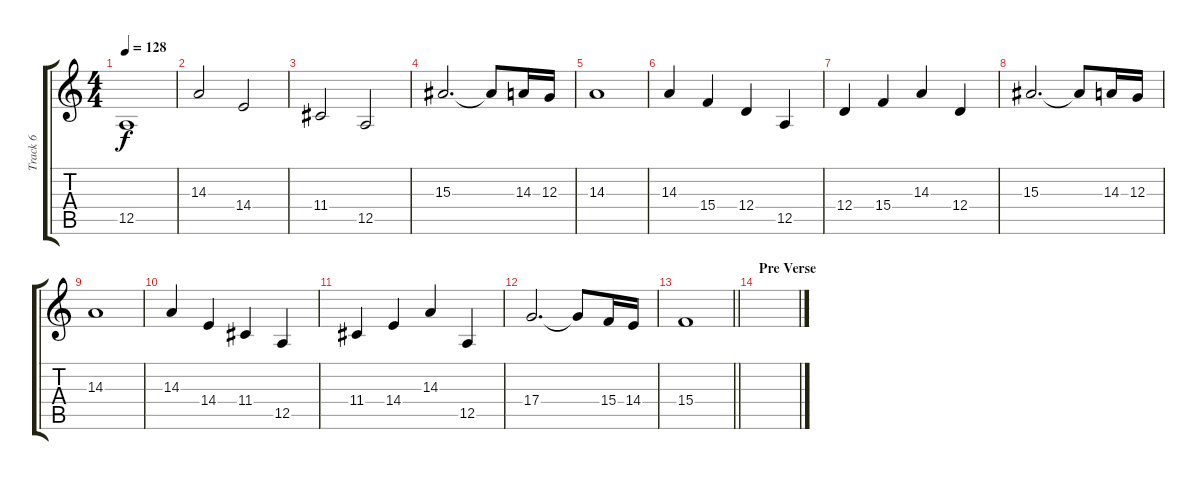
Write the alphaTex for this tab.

\track ("Track 6" "Track 6") {instrument pad8sweep}
\staff {score tabs}
\tuning (E4 B3 G3 D3 A2 D2) {hide}
\ts (4 4)
\tempo 128
\clef g2
\ks c
12.5.1{dy f} |
14.3.2 14.4.2 |
11.4.2 12.5.2 |
15.3.2{d} 15.3{t}.8 14.3.16 12.3.16 |
14.3.1 |
14.3.4 15.4.4 12.4.4 12.5.4 |
12.4.4 15.4.4 14.3.4 12.4.4 |
15.3.2{d} 15.3{t}.8 14.3.16 12.3.16 |
14.3.1 |
14.3.4 14.4.4 11.4.4 12.5.4 |
11.4.4 14.4.4 14.3.4 12.5.4 |
17.4.2{d} 17.4{t}.8 15.4.16 14.4.16 |
\barLineRight lightlight
15.4.1 |
\section ("" "Pre Verse")
